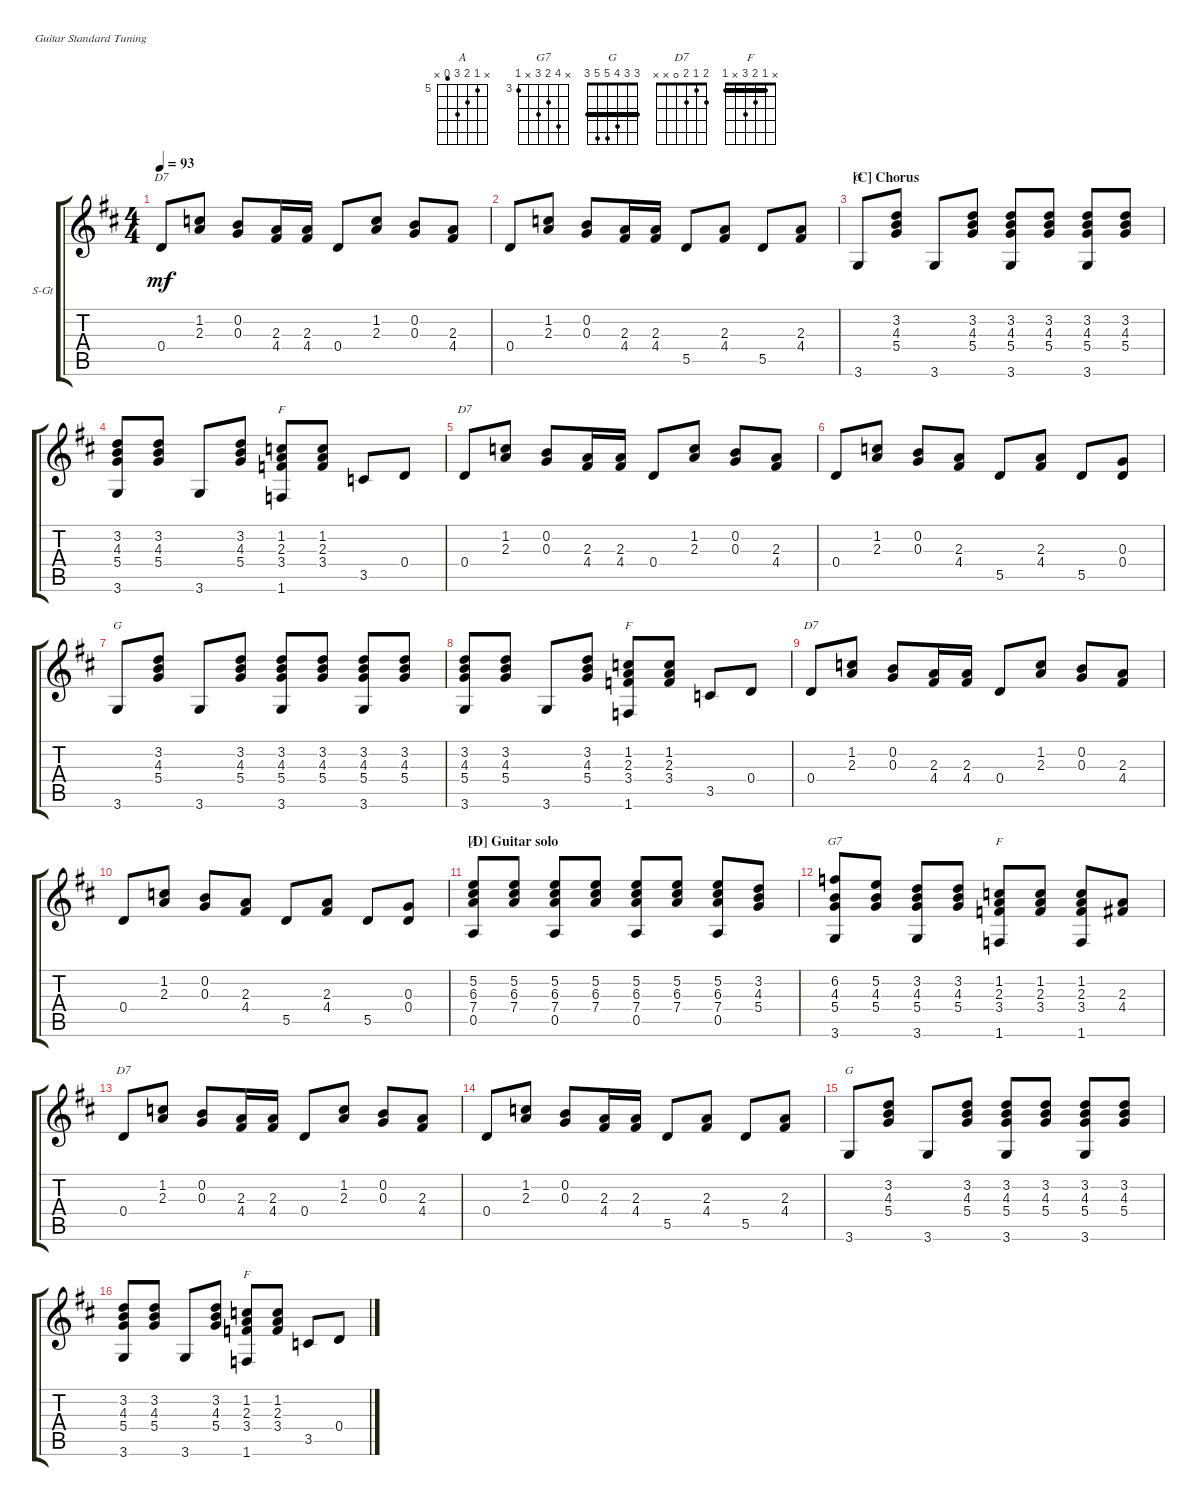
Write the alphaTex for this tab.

\defaultSystemsLayout 4
\bracketExtendMode groupsimilarinstruments
\firstSystemTrackNameOrientation horizontal
\otherSystemsTrackNameOrientation horizontal
\track ("Piano arranged for guitar" "S-Gt") {instrument acousticguitarsteel}
\staff {score tabs}
\tuning (E4 B3 G3 D3 A2 E2)
\chord ("A" x 5 6 7 4 x) {firstfret 5}
\chord ("G7" x 6 4 5 x 3) {firstfret 3}
\chord ("G" 3 3 4 5 5 3) {barre (3 3)}
\chord ("D7" 2 1 2 0 x x)
\chord ("F" x 1 2 3 x 1) {barre 1}
\ts (4 4)
\tempo 93
\clef g2
\ks d
0.4.8{ch "D7" dy mf} (2.3 1.2).8 (0.2 0.3).8 (2.3 4.4).16 (2.3 4.4).16 0.4.8 (1.2 2.3).8 (0.3 0.2).8 (2.3 4.4).8 |
0.4.8 (2.3 1.2).8 (0.2 0.3).8 (2.3 4.4).16 (4.4 2.3).16 5.5.8 (2.3 4.4).8 5.5.8 (2.3 4.4).8 |
\section ("C" "Chorus")
3.6.8{ch "G"} (5.4 4.3 3.2).8 3.6.8 (5.4 4.3 3.2).8 (3.2 4.3 5.4 3.6).8 (3.2 4.3 5.4).8 (3.2 4.3 5.4 3.6).8 (3.2 4.3 5.4).8 |
(3.6 5.4 4.3 3.2).8 (3.2 5.4 4.3).8 3.6.8 (4.3 3.2 5.4).8 (1.6 3.4 2.3 1.2).8{ch "F"} (1.2 2.3 3.4).8 3.5.8 0.4.8 |
0.4.8{ch "D7"} (2.3 1.2).8 (0.2 0.3).8 (2.3 4.4).16 (4.4 2.3).16 0.4.8 (1.2 2.3).8 (0.3 0.2).8 (2.3 4.4).8 |
0.4.8 (1.2 2.3).8 (0.3 0.2).8 (2.3 4.4).8 5.5.8 (2.3 4.4).8 5.5.8 (0.3 0.4).8 |
3.6.8{ch "G"} (5.4 4.3 3.2).8 3.6.8 (5.4 4.3 3.2).8 (3.2 4.3 5.4 3.6).8 (3.2 4.3 5.4).8 (3.2 4.3 5.4 3.6).8 (3.2 4.3 5.4).8 |
(3.6 5.4 4.3 3.2).8 (3.2 5.4 4.3).8 3.6.8 (4.3 3.2 5.4).8 (1.6 3.4 2.3 1.2).8{ch "F"} (1.2 2.3 3.4).8 3.5.8 0.4.8 |
0.4.8{ch "D7"} (2.3 1.2).8 (0.2 0.3).8 (2.3 4.4).16 (4.4 2.3).16 0.4.8 (1.2 2.3).8 (0.3 0.2).8 (2.3 4.4).8 |
0.4.8 (1.2 2.3).8 (0.3 0.2).8 (2.3 4.4).8 5.5.8 (2.3 4.4).8 5.5.8 (0.3 0.4).8 |
\section ("D" "Guitar solo")
(0.5 7.4 6.3 5.2).8{ch "A"} (7.4 6.3 5.2).8 (0.5 7.4 6.3 5.2).8 (7.4 6.3 5.2).8 (0.5 7.4 6.3 5.2).8 (7.4 6.3 5.2).8 (0.5 7.4 6.3 5.2).8 (5.4 3.2 4.3).8 |
(4.3 6.2 3.6 5.4).8{ch "G7"} (5.2 4.3 5.4).8 (4.3 3.2 5.4 3.6).8 (4.3 5.4 3.2).8 (3.4 2.3 1.2 1.6).8{ch "F"} (3.4 1.2 2.3).8 (3.4 2.3 1.2 1.6).8 (4.4 2.3).8 |
0.4.8{ch "D7"} (2.3 1.2).8 (0.2 0.3).8 (2.3 4.4).16 (2.3 4.4).16 0.4.8 (1.2 2.3).8 (0.3 0.2).8 (2.3 4.4).8 |
0.4.8 (2.3 1.2).8 (0.2 0.3).8 (2.3 4.4).16 (4.4 2.3).16 5.5.8 (2.3 4.4).8 5.5.8 (2.3 4.4).8 |
3.6.8{ch "G"} (5.4 4.3 3.2).8 3.6.8 (5.4 4.3 3.2).8 (3.2 4.3 5.4 3.6).8 (3.2 4.3 5.4).8 (3.2 4.3 5.4 3.6).8 (3.2 4.3 5.4).8 |
(3.6 5.4 4.3 3.2).8 (3.2 5.4 4.3).8 3.6.8 (4.3 3.2 5.4).8 (1.6 3.4 2.3 1.2).8{ch "F"} (1.2 2.3 3.4).8 3.5.8 0.4.8
